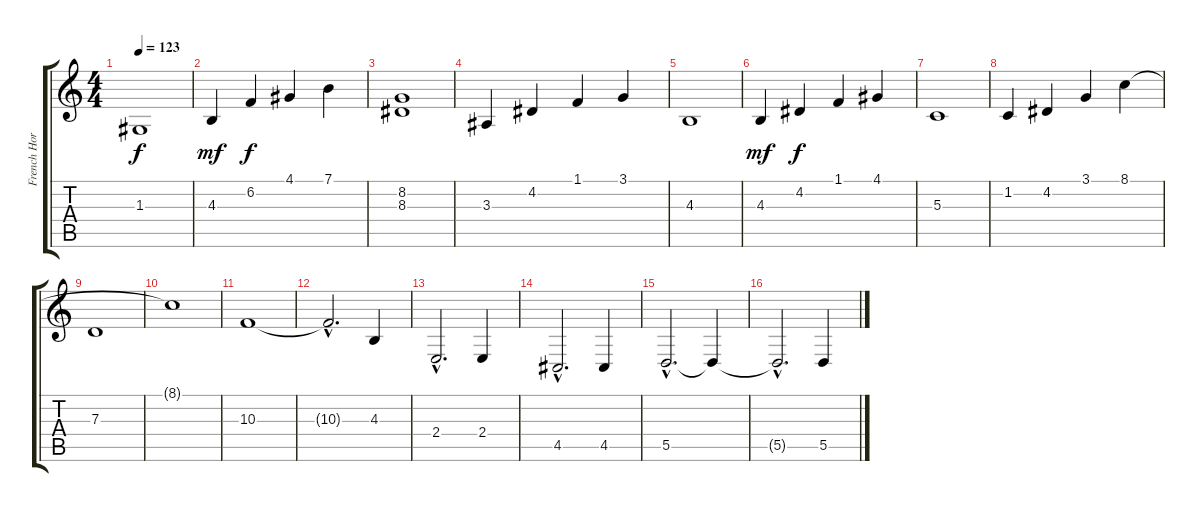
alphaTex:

\track ("French Horn" "French Hor") {instrument frenchhorn}
\staff {score tabs}
\tuning (E4 B3 G3 D3 A2 E2) {hide}
\ts (4 4)
\tempo 123
\clef g2
\ks c
1.3.1{dy f} |
4.3.4{dy mf} 6.2.4{dy f} 4.1.4 7.1.4 |
(8.2 8.3).1 |
3.3.4 4.2.4 1.1.4 3.1.4 |
4.3.1 |
4.3.4{dy mf} 4.2.4{dy f} 1.1.4 4.1.4 |
5.3.1 |
1.2.4 4.2.4 3.1.4 8.1.4 |
7.3.1 |
8.1{t}.1 |
10.3.1 |
10.3{hac t}.2{d} 4.3.4 |
2.4{hac}.2{d} 2.4.4 |
4.5{hac}.2{d} 4.5.4 |
5.5{hac}.2{d} 5.5{t}.4 |
5.5{hac t}.2{d} 5.5.4
